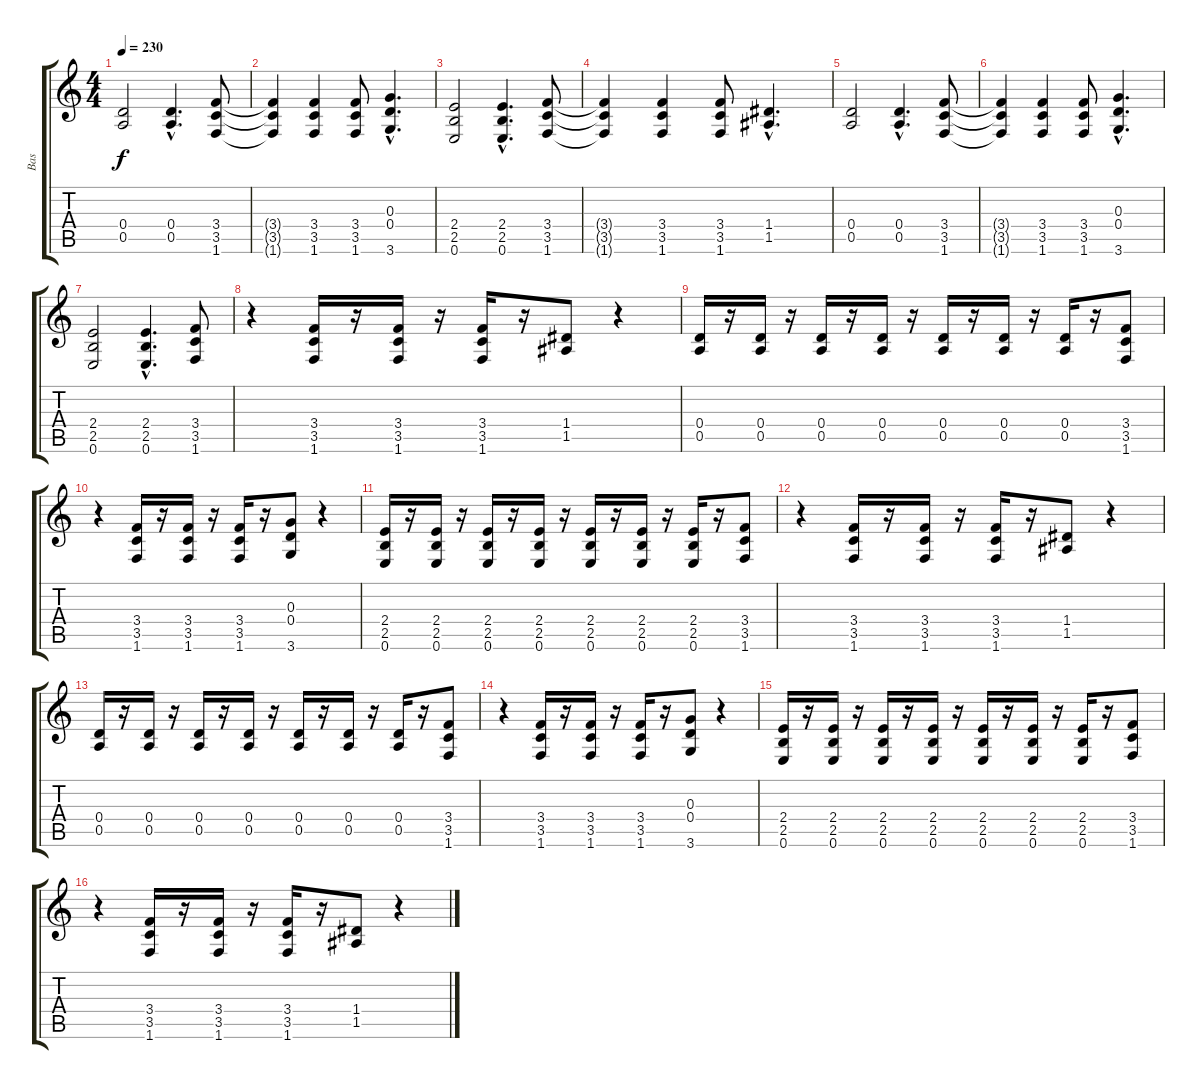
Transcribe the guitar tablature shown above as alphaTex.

\track ("Bas" "Bas") {instrument electricbasspick}
\staff {score tabs}
\tuning (E4 B3 G3 D3 A2 E2) {hide}
\ts (4 4)
\tempo 230
\clef g2
\ks c
(0.4 0.5).2{dy f} (0.4{hac} 0.5{hac}).4{d} (3.4 3.5 1.6).8 |
(3.4{t} 3.5{t} 1.6{t}).4 (3.4 3.5 1.6).4 (3.4 3.5 1.6).8 (0.3{hac} 0.4{hac} 3.6{hac}).4{d} |
(2.4 2.5 0.6).2 (2.4{hac} 2.5{hac} 0.6{hac}).4{d} (3.4 3.5 1.6).8 |
(3.4{t} 3.5{t} 1.6{t}).4 (3.4 3.5 1.6).4 (3.4 3.5 1.6).8 (1.4{hac} 1.5{hac}).4{d} |
(0.4 0.5).2 (0.4{hac} 0.5{hac}).4{d} (3.4 3.5 1.6).8 |
(3.4{t} 3.5{t} 1.6{t}).4 (3.4 3.5 1.6).4 (3.4 3.5 1.6).8 (0.3{hac} 0.4{hac} 3.6{hac}).4{d} |
(2.4 2.5 0.6).2 (2.4{hac} 2.5{hac} 0.6{hac}).4{d} (3.4 3.5 1.6).8 |
r.4 (3.4 3.5 1.6).16 r.16 (3.4 3.5 1.6).16 r.16 (3.4 3.5 1.6).16 r.16 (1.4 1.5).8 r.4 |
(0.4 0.5).16 r.16 (0.4 0.5).16 r.16 (0.4 0.5).16 r.16 (0.4 0.5).16 r.16 (0.4 0.5).16 r.16 (0.4 0.5).16 r.16 (0.4 0.5).16 r.16 (3.4 3.5 1.6).8 |
r.4 (3.4 3.5 1.6).16 r.16 (3.4 3.5 1.6).16 r.16 (3.4 3.5 1.6).16 r.16 (0.3 0.4 3.6).8 r.4 |
(2.4 2.5 0.6).16 r.16 (2.4 2.5 0.6).16 r.16 (2.4 2.5 0.6).16 r.16 (2.4 2.5 0.6).16 r.16 (2.4 2.5 0.6).16 r.16 (2.4 2.5 0.6).16 r.16 (2.4 2.5 0.6).16 r.16 (3.4 3.5 1.6).8 |
r.4 (3.4 3.5 1.6).16 r.16 (3.4 3.5 1.6).16 r.16 (3.4 3.5 1.6).16 r.16 (1.4 1.5).8 r.4 |
(0.4 0.5).16 r.16 (0.4 0.5).16 r.16 (0.4 0.5).16 r.16 (0.4 0.5).16 r.16 (0.4 0.5).16 r.16 (0.4 0.5).16 r.16 (0.4 0.5).16 r.16 (3.4 3.5 1.6).8 |
r.4 (3.4 3.5 1.6).16 r.16 (3.4 3.5 1.6).16 r.16 (3.4 3.5 1.6).16 r.16 (0.3 0.4 3.6).8 r.4 |
(2.4 2.5 0.6).16 r.16 (2.4 2.5 0.6).16 r.16 (2.4 2.5 0.6).16 r.16 (2.4 2.5 0.6).16 r.16 (2.4 2.5 0.6).16 r.16 (2.4 2.5 0.6).16 r.16 (2.4 2.5 0.6).16 r.16 (3.4 3.5 1.6).8 |
r.4 (3.4 3.5 1.6).16 r.16 (3.4 3.5 1.6).16 r.16 (3.4 3.5 1.6).16 r.16 (1.4 1.5).8 r.4
